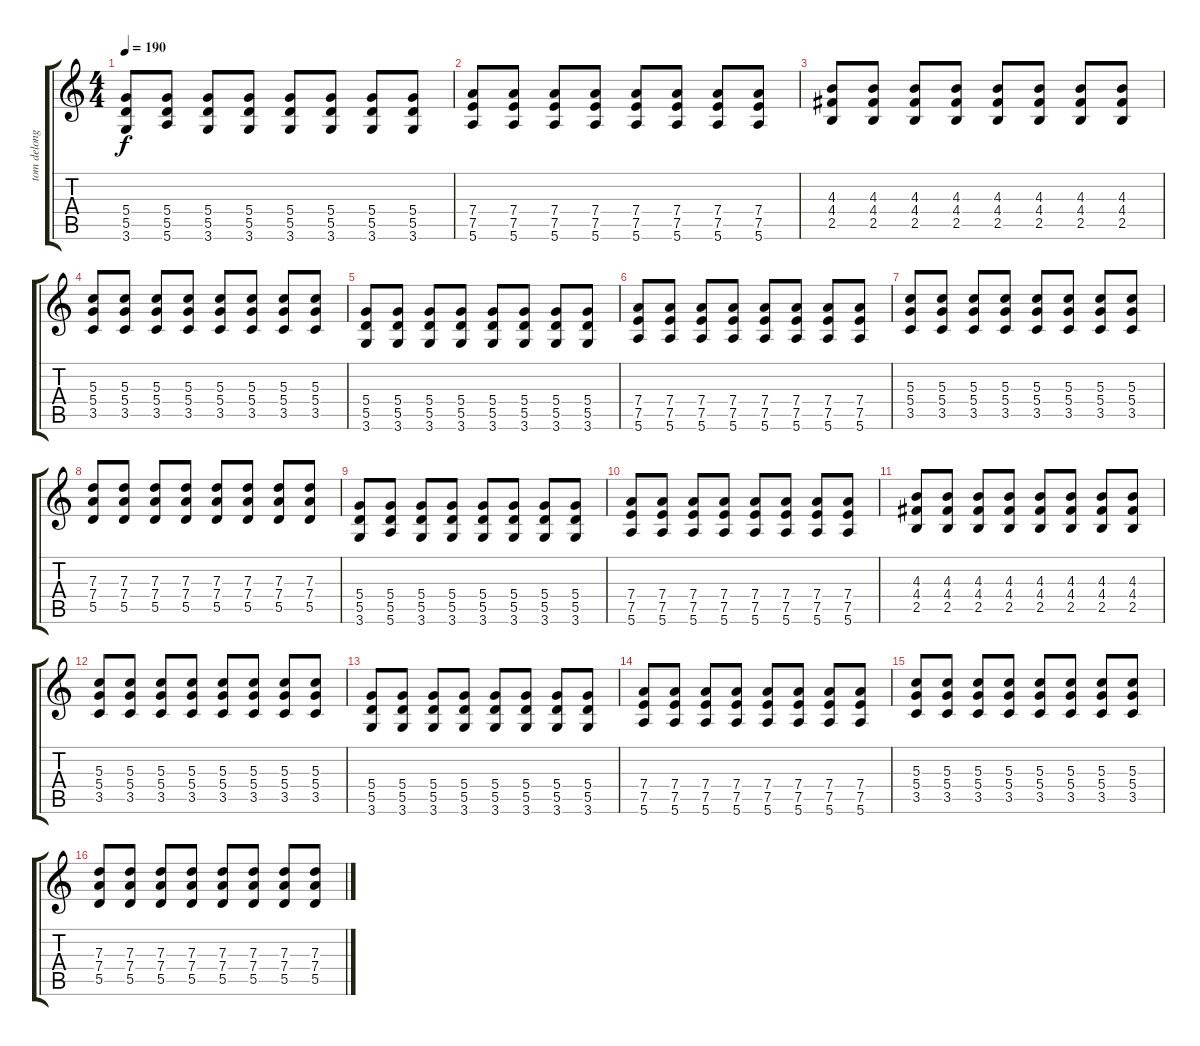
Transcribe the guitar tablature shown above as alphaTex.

\track ("tom delonge" "tom delong") {instrument distortionguitar}
\staff {score tabs}
\tuning (E4 B3 G3 D3 A2 E2) {hide}
\ts (4 4)
\tempo 190
\clef g2
\ks c
(5.4 5.5 3.6).8{dy f} (5.4 5.5 5.6).8 (5.4 5.5 3.6).8 (5.4 5.5 3.6).8 (5.4 5.5 3.6).8 (5.4 5.5 3.6).8 (5.4 5.5 3.6).8 (5.4 5.5 3.6).8 |
(7.4 7.5 5.6).8 (7.4 7.5 5.6).8 (7.4 7.5 5.6).8 (7.4 7.5 5.6).8 (7.4 7.5 5.6).8 (7.4 7.5 5.6).8 (7.4 7.5 5.6).8 (7.4 7.5 5.6).8 |
(4.3 4.4 2.5).8 (4.3 4.4 2.5).8 (4.3 4.4 2.5).8 (4.3 4.4 2.5).8 (4.3 4.4 2.5).8 (4.3 4.4 2.5).8 (4.3 4.4 2.5).8 (4.3 4.4 2.5).8 |
(5.3 5.4 3.5).8 (5.3 5.4 3.5).8 (5.3 5.4 3.5).8 (5.3 5.4 3.5).8 (5.3 5.4 3.5).8 (5.3 5.4 3.5).8 (5.3 5.4 3.5).8 (5.3 5.4 3.5).8 |
(5.4 5.5 3.6).8 (5.4 5.5 3.6).8 (5.4 5.5 3.6).8 (5.4 5.5 3.6).8 (5.4 5.5 3.6).8 (5.4 5.5 3.6).8 (5.4 5.5 3.6).8 (5.4 5.5 3.6).8 |
(7.4 7.5 5.6).8 (7.4 7.5 5.6).8 (7.4 7.5 5.6).8 (7.4 7.5 5.6).8 (7.4 7.5 5.6).8 (7.4 7.5 5.6).8 (7.4 7.5 5.6).8 (7.4 7.5 5.6).8 |
(5.3 5.4 3.5).8 (5.3 5.4 3.5).8 (5.3 5.4 3.5).8 (5.3 5.4 3.5).8 (5.3 5.4 3.5).8 (5.3 5.4 3.5).8 (5.3 5.4 3.5).8 (5.3 5.4 3.5).8 |
(7.3 7.4 5.5).8 (7.3 7.4 5.5).8 (7.3 7.4 5.5).8 (7.3 7.4 5.5).8 (7.3 7.4 5.5).8 (7.3 7.4 5.5).8 (7.3 7.4 5.5).8 (7.3 7.4 5.5).8 |
(5.4 5.5 3.6).8 (5.4 5.5 5.6).8 (5.4 5.5 3.6).8 (5.4 5.5 3.6).8 (5.4 5.5 3.6).8 (5.4 5.5 3.6).8 (5.4 5.5 3.6).8 (5.4 5.5 3.6).8 |
(7.4 7.5 5.6).8 (7.4 7.5 5.6).8 (7.4 7.5 5.6).8 (7.4 7.5 5.6).8 (7.4 7.5 5.6).8 (7.4 7.5 5.6).8 (7.4 7.5 5.6).8 (7.4 7.5 5.6).8 |
(4.3 4.4 2.5).8 (4.3 4.4 2.5).8 (4.3 4.4 2.5).8 (4.3 4.4 2.5).8 (4.3 4.4 2.5).8 (4.3 4.4 2.5).8 (4.3 4.4 2.5).8 (4.3 4.4 2.5).8 |
(5.3 5.4 3.5).8 (5.3 5.4 3.5).8 (5.3 5.4 3.5).8 (5.3 5.4 3.5).8 (5.3 5.4 3.5).8 (5.3 5.4 3.5).8 (5.3 5.4 3.5).8 (5.3 5.4 3.5).8 |
(5.4 5.5 3.6).8 (5.4 5.5 3.6).8 (5.4 5.5 3.6).8 (5.4 5.5 3.6).8 (5.4 5.5 3.6).8 (5.4 5.5 3.6).8 (5.4 5.5 3.6).8 (5.4 5.5 3.6).8 |
(7.4 7.5 5.6).8 (7.4 7.5 5.6).8 (7.4 7.5 5.6).8 (7.4 7.5 5.6).8 (7.4 7.5 5.6).8 (7.4 7.5 5.6).8 (7.4 7.5 5.6).8 (7.4 7.5 5.6).8 |
(5.3 5.4 3.5).8 (5.3 5.4 3.5).8 (5.3 5.4 3.5).8 (5.3 5.4 3.5).8 (5.3 5.4 3.5).8 (5.3 5.4 3.5).8 (5.3 5.4 3.5).8 (5.3 5.4 3.5).8 |
(7.3 7.4 5.5).8 (7.3 7.4 5.5).8 (7.3 7.4 5.5).8 (7.3 7.4 5.5).8 (7.3 7.4 5.5).8 (7.3 7.4 5.5).8 (7.3 7.4 5.5).8 (7.3 7.4 5.5).8
